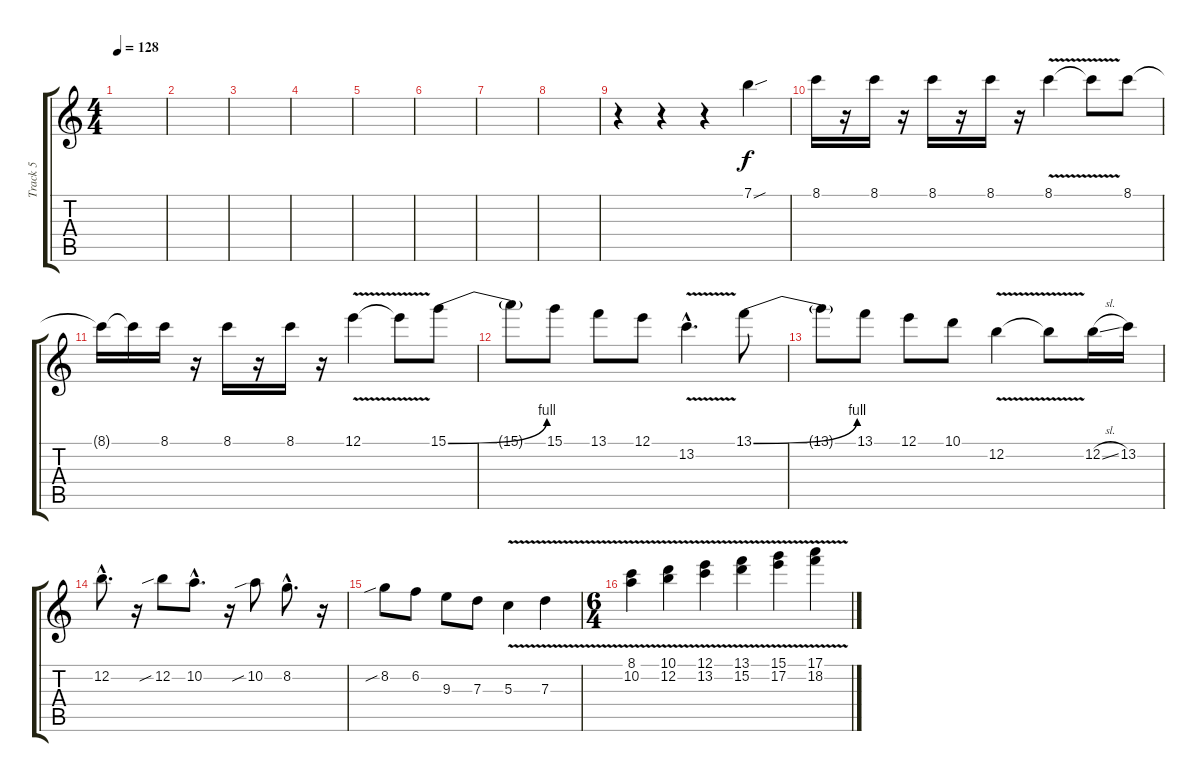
\track ("Track 5" "Track 5") {instrument overdrivenguitar}
\staff {score tabs}
\tuning (E4 B3 G3 D3 A2 E2) {hide}
\ts (4 4)
\tempo 128
\clef g2
\ks c
|
|
|
|
|
|
|
|
r.4 r.4 r.4 7.1{sou}.4 |
8.1.16 r.16 8.1.16 r.16 8.1.16 r.16 8.1.16 r.16 8.1{v}.4 8.1{t}.8 8.1.8 |
8.1{t}.16 8.1{t}.16 8.1.16 r.16 8.1.16 r.16 8.1.16 r.16 12.1{v}.4 12.1{t}.8 15.1{be (bend 0 0 60 4)}.8 |
15.1{t}.8 15.1.8 13.1.8 12.1.8 13.2{v hac}.4{d} 13.1{be (bend 0 0 60 4)}.8 |
13.1{t}.8 13.1.8 12.1.8 10.1.8 12.2{v}.4 12.2{t}.8 12.2{sl}.16 13.2.16 |
12.2{hac}.8{d} r.16 12.2{sib}.8 10.2{hac}.8{d} r.16 10.2{sib}.8 8.2{hac}.8{d} r.16 |
8.2{sib}.8 6.2.8 9.3.8 7.3.8 5.3{v}.4 7.3{v}.4 |
\ts (6 4)
(8.1{v} 10.2{v}).4 (10.1{v} 12.2{v}).4 (12.1{v} 13.2{v}).4 (13.1{v} 15.2{v}).4 (15.1{v} 17.2{v}).4 (17.1{v} 18.2{v}).4
